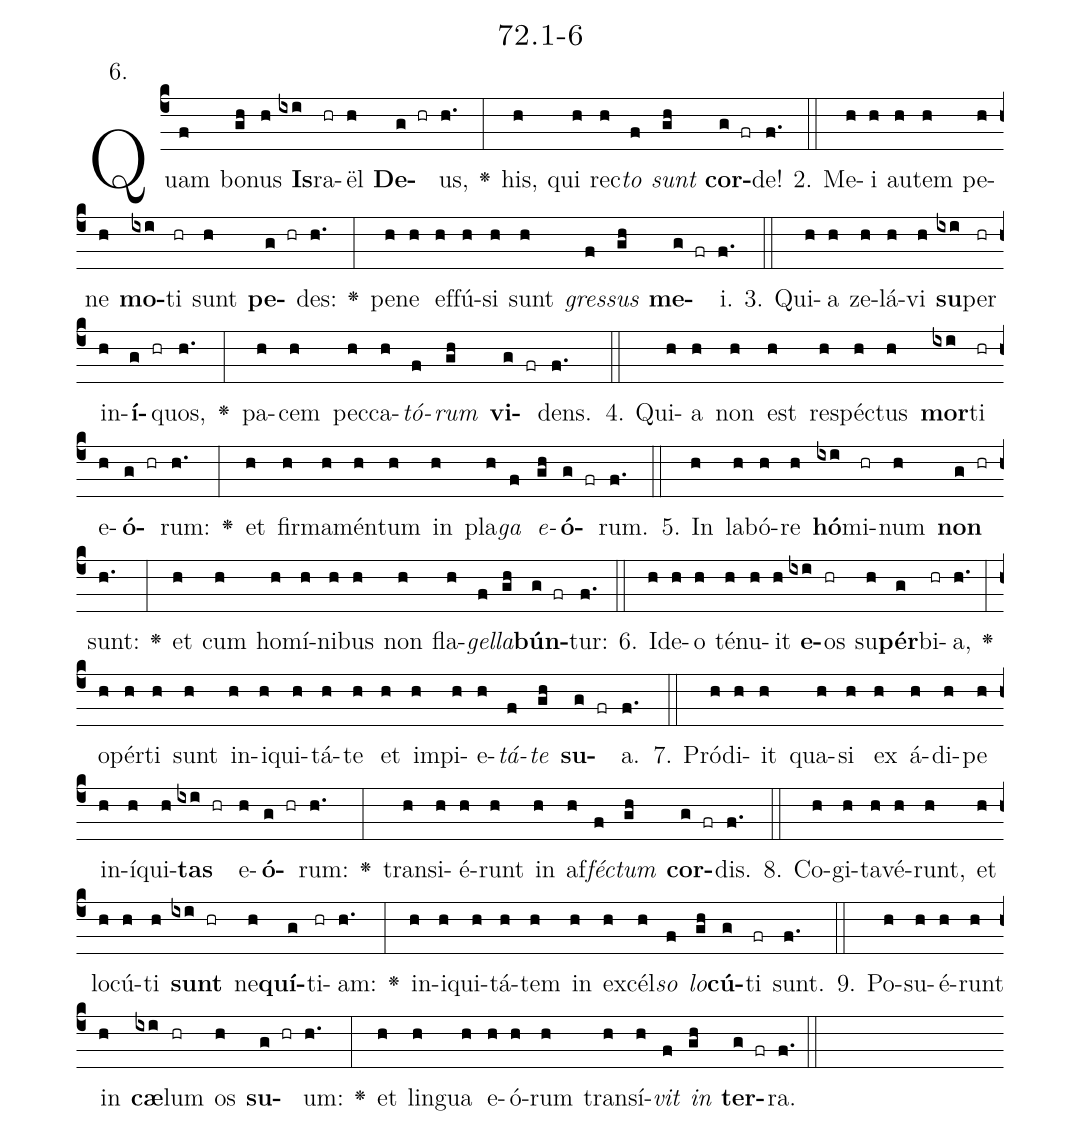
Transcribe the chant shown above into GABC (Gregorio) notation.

name: 72.1-6;
annotation: 6.;
%%
(c4)Quam(f) bo(gh)nus(h) <b>Is</b>(ixi)ra(hr)ël(h) <b>De</b>(g hr)us,(h.) <v>\greheightstar</v>(:) his,(h) qui(h) rec(h)<i>to</i>(f) <i>sunt</i>(gh) <b>cor</b>(g fr)de!(f.) (::)
2. Me(h)i(h) au(h)tem(h) pe(h)ne(h) <b>mo</b>(ixi)ti(hr) sunt(h) <b>pe</b>(g hr)des:(h.) <v>\greheightstar</v>(:) pe(h)ne(h) ef(h)fú(h)si(h) sunt(h) <i>gres</i>(f)<i>sus</i>(gh) <b>me</b>(g fr)i.(f.) (::)
3. Qui(h)a(h) ze(h)lá(h)vi(h) <b>su</b>(ixi)per(hr) in(h)<b>í</b>(g hr)quos,(h.) <v>\greheightstar</v>(:) pa(h)cem(h) pec(h)ca(h)<i>tó</i>(f)<i>rum</i>(gh) <b>vi</b>(g fr)dens.(f.) (::)
4. Qui(h)a(h) non(h) est(h) re(h)spéc(h)tus(h) <b>mor</b>(ixi)ti(hr) e(h)<b>ó</b>(g hr)rum:(h.) <v>\greheightstar</v>(:) et(h) fir(h)ma(h)mén(h)tum(h) in(h) pla(h)<i>ga</i>(f) <i>e</i>(gh)<b>ó</b>(g fr)rum.(f.) (::)
5. In(h) la(h)bó(h)re(h) <b>hó</b>(ixi)mi(hr)num(h) <b>non</b>(g hr) sunt:(h.) <v>\greheightstar</v>(:) et(h) cum(h) ho(h)mí(h)ni(h)bus(h) non(h) fla(h)<i>gel</i>(f)<i>la</i>(gh)<b>bún</b>(g fr)tur:(f.) (::)
6. Id(h)e(h)o(h) té(h)nu(h)it(h) <b>e</b>(ixi)os(hr) su(h)<b>pér</b>(g)bi(hr)a,(h.) <v>\greheightstar</v>(:) o(h)pér(h)ti(h) sunt(h) in(h)i(h)qui(h)tá(h)te(h) et(h) im(h)pi(h)e(h)<i>tá</i>(f)<i>te</i>(gh) <b>su</b>(g fr)a.(f.) (::)
7. Pród(h)i(h)it(h) qua(h)si(h) ex(h) á(h)di(h)pe(h) in(h)í(h)qui(h)<b>tas</b>(ixi hr) e(h)<b>ó</b>(g hr)rum:(h.) <v>\greheightstar</v>(:) trans(h)i(h)é(h)runt(h) in(h) af(h)<i>féc</i>(f)<i>tum</i>(gh) <b>cor</b>(g fr)dis.(f.) (::)
8. Co(h)gi(h)ta(h)vé(h)runt,(h) et(h) lo(h)cú(h)ti(h) <b>sunt</b>(ixi hr) ne(h)<b>quí</b>(g)ti(hr)am:(h.) <v>\greheightstar</v>(:) in(h)i(h)qui(h)tá(h)tem(h) in(h) ex(h)cél(h)<i>so</i>(f) <i>lo</i>(gh)<b>cú</b>(g)ti(fr) sunt.(f.) (::)
9. Po(h)su(h)é(h)runt(h) in(h) <b>cæ</b>(ixi)lum(hr) os(h) <b>su</b>(g hr)um:(h.) <v>\greheightstar</v>(:) et(h) lin(h)gua(h) e(h)ó(h)rum(h) trans(h)í(h)<i>vit</i>(f) <i>in</i>(gh) <b>ter</b>(g fr)ra.(f.) (::)
